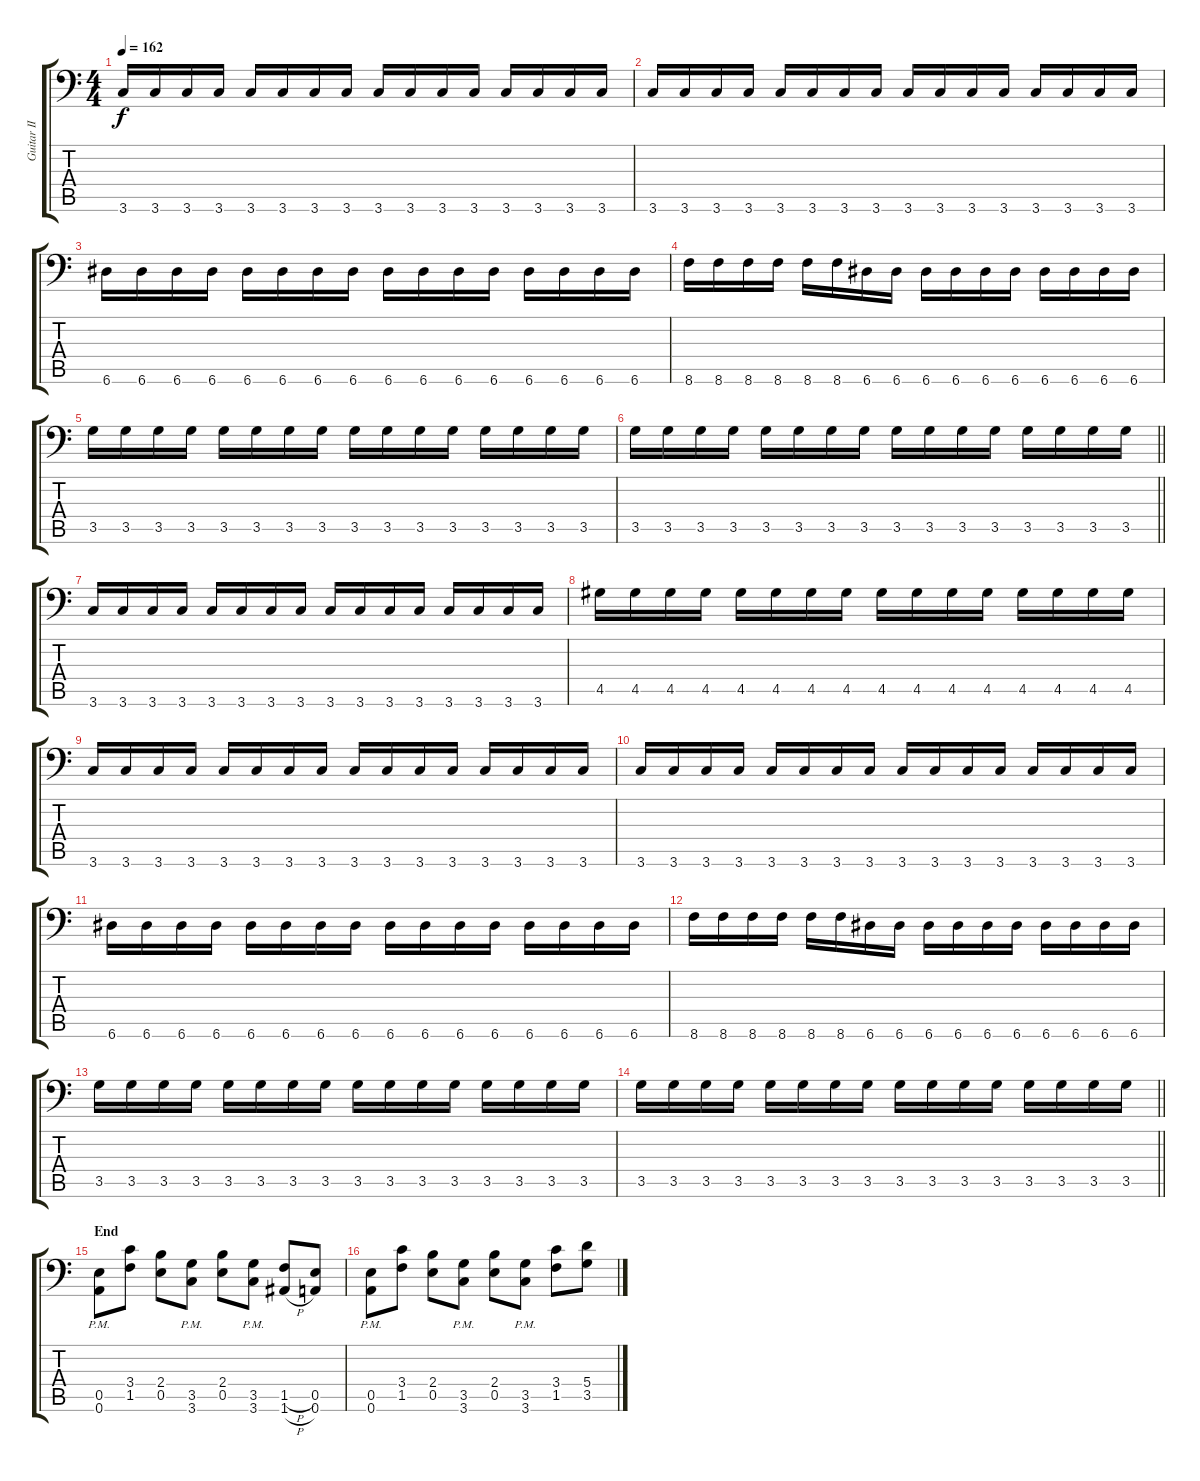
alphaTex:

\track ("Guitar II" "Guitar II") {instrument distortionguitar}
\staff {score tabs}
\tuning (B3 Gb3 D3 A2 E2 A1) {hide}
\ts (4 4)
\tempo 162
\clef f4
\ks c
3.6.16{dy f} 3.6.16 3.6.16 3.6.16 3.6.16 3.6.16 3.6.16 3.6.16 3.6.16 3.6.16 3.6.16 3.6.16 3.6.16 3.6.16 3.6.16 3.6.16 |
3.6.16 3.6.16 3.6.16 3.6.16 3.6.16 3.6.16 3.6.16 3.6.16 3.6.16 3.6.16 3.6.16 3.6.16 3.6.16 3.6.16 3.6.16 3.6.16 |
6.6.16 6.6.16 6.6.16 6.6.16 6.6.16 6.6.16 6.6.16 6.6.16 6.6.16 6.6.16 6.6.16 6.6.16 6.6.16 6.6.16 6.6.16 6.6.16 |
8.6.16 8.6.16 8.6.16 8.6.16 8.6.16 8.6.16 6.6.16 6.6.16 6.6.16 6.6.16 6.6.16 6.6.16 6.6.16 6.6.16 6.6.16 6.6.16 |
3.5.16 3.5.16 3.5.16 3.5.16 3.5.16 3.5.16 3.5.16 3.5.16 3.5.16 3.5.16 3.5.16 3.5.16 3.5.16 3.5.16 3.5.16 3.5.16 |
\barLineRight lightlight
3.5.16 3.5.16 3.5.16 3.5.16 3.5.16 3.5.16 3.5.16 3.5.16 3.5.16 3.5.16 3.5.16 3.5.16 3.5.16 3.5.16 3.5.16 3.5.16 |
\section ("" "")
3.6.16 3.6.16 3.6.16 3.6.16 3.6.16 3.6.16 3.6.16 3.6.16 3.6.16 3.6.16 3.6.16 3.6.16 3.6.16 3.6.16 3.6.16 3.6.16 |
4.5.16 4.5.16 4.5.16 4.5.16 4.5.16 4.5.16 4.5.16 4.5.16 4.5.16 4.5.16 4.5.16 4.5.16 4.5.16 4.5.16 4.5.16 4.5.16 |
3.6.16 3.6.16 3.6.16 3.6.16 3.6.16 3.6.16 3.6.16 3.6.16 3.6.16 3.6.16 3.6.16 3.6.16 3.6.16 3.6.16 3.6.16 3.6.16 |
3.6.16 3.6.16 3.6.16 3.6.16 3.6.16 3.6.16 3.6.16 3.6.16 3.6.16 3.6.16 3.6.16 3.6.16 3.6.16 3.6.16 3.6.16 3.6.16 |
6.6.16 6.6.16 6.6.16 6.6.16 6.6.16 6.6.16 6.6.16 6.6.16 6.6.16 6.6.16 6.6.16 6.6.16 6.6.16 6.6.16 6.6.16 6.6.16 |
8.6.16 8.6.16 8.6.16 8.6.16 8.6.16 8.6.16 6.6.16 6.6.16 6.6.16 6.6.16 6.6.16 6.6.16 6.6.16 6.6.16 6.6.16 6.6.16 |
3.5.16 3.5.16 3.5.16 3.5.16 3.5.16 3.5.16 3.5.16 3.5.16 3.5.16 3.5.16 3.5.16 3.5.16 3.5.16 3.5.16 3.5.16 3.5.16 |
\barLineRight lightlight
3.5.16 3.5.16 3.5.16 3.5.16 3.5.16 3.5.16 3.5.16 3.5.16 3.5.16 3.5.16 3.5.16 3.5.16 3.5.16 3.5.16 3.5.16 3.5.16 |
\section ("" "End")
(0.5{pm} 0.6{pm}).8 (3.4 1.5).8 (2.4 0.5).8 (3.5{pm} 3.6{pm}).8 (2.4 0.5).8 (3.5{pm} 3.6{pm}).8 (1.5{h} 1.6{h}).8 (0.5 0.6).8 |
(0.5{pm} 0.6{pm}).8 (3.4 1.5).8 (2.4 0.5).8 (3.5{pm} 3.6{pm}).8 (2.4 0.5).8 (3.5{pm} 3.6{pm}).8 (3.4 1.5).8 (5.4 3.5).8
